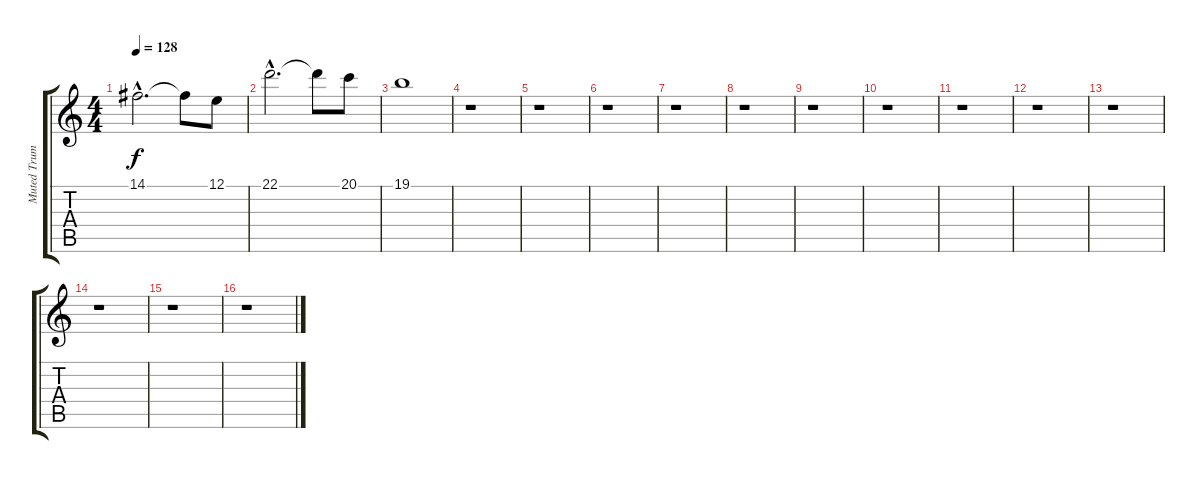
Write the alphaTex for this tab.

\track ("Muted Trumpet" "Muted Trum") {instrument mutedtrumpet}
\staff {score tabs}
\tuning (E4 B3 G3 D3 A2 E2) {hide}
\ts (4 4)
\tempo 128
\clef g2
\ks c
14.1{hac}.2{d dy f} 14.1{t}.8 12.1.8 |
22.1{hac}.2{d} 22.1{t}.8 20.1.8 |
19.1.1 |
r.1 |
r.1 |
r.1 |
r.1 |
r.1 |
r.1 |
r.1 |
r.1 |
r.1 |
r.1 |
r.1 |
r.1 |
r.1
